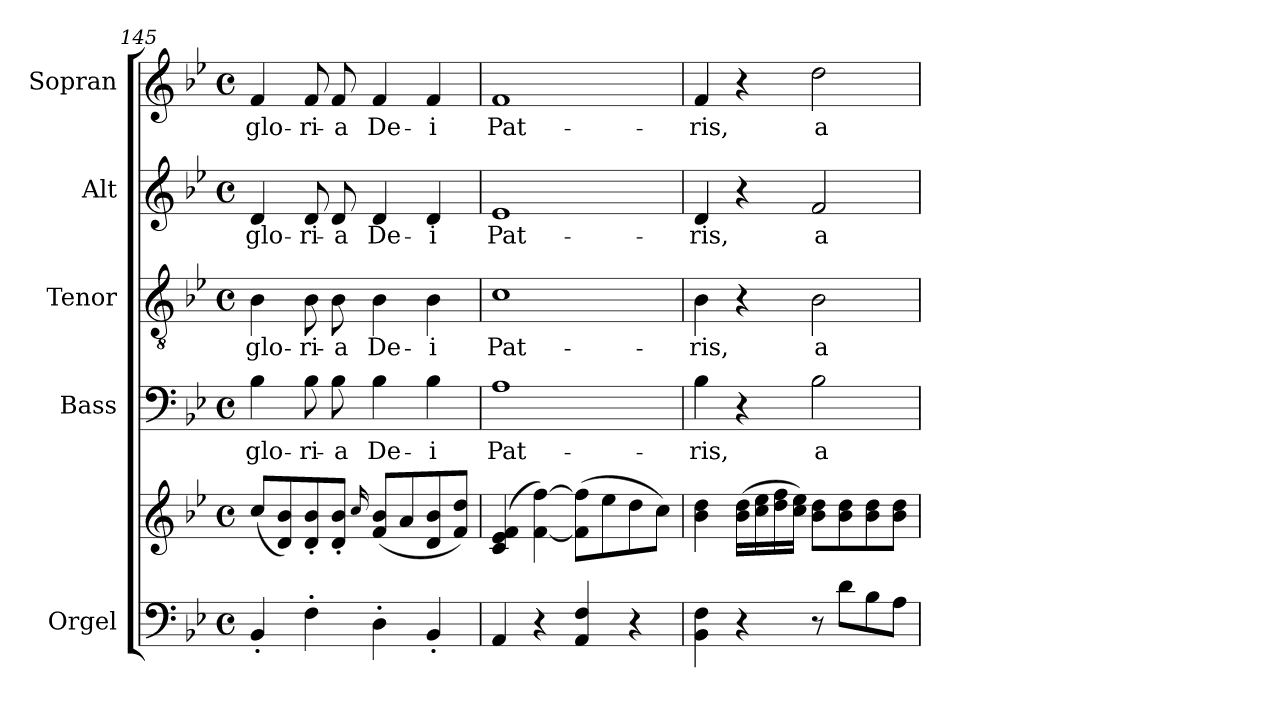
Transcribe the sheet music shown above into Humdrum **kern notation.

**kern	**kern	**kern	**text	**kern	**text	**kern	**text	**kern	**text
*part5	*part5	*part4	*part4	*part3	*part3	*part2	*part2	*part1	*part1
*staff6	*staff5	*staff4	*staff4	*staff3	*staff3	*staff2	*staff2	*staff1	*staff1
*I"Orgel	*	*I"Bass	*	*I"Tenor	*	*I"Alt	*	*I"Sopran	*
*I'Org.	*	*I'B.	*	*I'T.	*	*I'A.	*	*I'S.	*
*clefF4	*clefG2	*clefF4	*	*clefGv2	*	*clefG2	*	*clefG2	*
*k[b-e-]	*k[b-e-]	*k[b-e-]	*	*k[b-e-]	*	*k[b-e-]	*	*k[b-e-]	*
*B-:	*B-:	*B-:	*	*B-:	*	*B-:	*	*B-:	*
*M4/4	*M4/4	*M4/4	*	*M4/4	*	*M4/4	*	*M4/4	*
*met(c)	*met(c)	*met(c)	*	*met(c)	*	*met(c)	*	*met(c)	*
=145	=145	=145	=145	=145	=145	=145	=145	=145	=145
!	!	!	!LO:LY:b	!	!LO:LY:b	!	!LO:LY:b	!	!LO:LY:b
4BB-'</	(<8cc/L	4B-\	glo-	4B-\	glo-	4d/	glo-	4f/	glo-
.	8d/ 8b-/)	.	.	.	.	.	.	.	.
!	!	!	!LO:LY:b	!	!LO:LY:b	!	!LO:LY:b	!	!LO:LY:b
4F'>\	8d/'< 8b-/'<	8B-\	-ri-	8B-\	-ri-	8d/	-ri-	8f/	-ri-
!	!	!	!LO:LY:b	!	!LO:LY:b	!	!LO:LY:b	!	!LO:LY:b
.	8d/'< 8b-/'<J	8B-\	-a	8B-\	-a	8d/	-a	8f/	-a
.	16qqcc/	.	.	.	.	.	.	.	.
!	!	!	!LO:LY:b	!	!LO:LY:b	!	!LO:LY:b	!	!LO:LY:b
4D'>\	(<8f/ 8b-/L	4B-\	De-	4B-\	De-	4d/	De-	4f/	De-
.	8a/	.	.	.	.	.	.	.	.
!	!	!	!LO:LY:b	!	!LO:LY:b	!	!LO:LY:b	!	!LO:LY:b
4BB-'</	8d/ 8b-/	4B-\	-i	4B-\	-i	4d/	-i	4f/	-i
.	8f/ 8dd/J)	.	.	.	.	.	.	.	.
=146	=146	=146	=146	=146	=146	=146	=146	=146	=146
!	!	!	!LO:LY:b	!	!LO:LY:b	!	!LO:LY:b	!	!LO:LY:b
4AA/	(4c/ 4e-/ 4f/	1A	Pat-	1c	Pat-	1e-	Pat-	1f	Pat-
4r	[4f\ [4ff\)	.	.	.	.	.	.	.	.
4AA/ 4F/	(>8f\] 8ff\]L	.	.	.	.	.	.	.	.
.	8ee-\	.	.	.	.	.	.	.	.
4r	8dd\	.	.	.	.	.	.	.	.
.	8cc\J)	.	.	.	.	.	.	.	.
=147	=147	=147	=147	=147	=147	=147	=147	=147	=147
!	!	!	!LO:LY:b	!	!LO:LY:b	!	!LO:LY:b	!	!LO:LY:b
4BB-\ 4F\	4b-\ 4dd\	4B-\	-ris,	4B-\	-ris,	4d/	-ris,	4f/	-ris,
4r	(>16b-\ 16dd\LL	4r	.	4r	.	4r	.	4r	.
.	16cc\ 16ee-\	.	.	.	.	.	.	.	.
.	16dd\ 16ff\	.	.	.	.	.	.	.	.
.	16cc\ 16ee-\JJ)	.	.	.	.	.	.	.	.
!	!	!	!LO:LY:b	!	!LO:LY:b	!	!LO:LY:b	!	!LO:LY:b
8r	8b-\ 8dd\L	2B-\	a-	2B-\	a-	2f/	a-	2dd\	a-
8d\L	8b-\ 8dd\	.	.	.	.	.	.	.	.
8B-\	8b-\ 8dd\	.	.	.	.	.	.	.	.
8A\J	8b-\ 8dd\J	.	.	.	.	.	.	.	.
=	=	=	=	=	=	=	=	=	=
*-	*-	*-	*-	*-	*-	*-	*-	*-	*-
